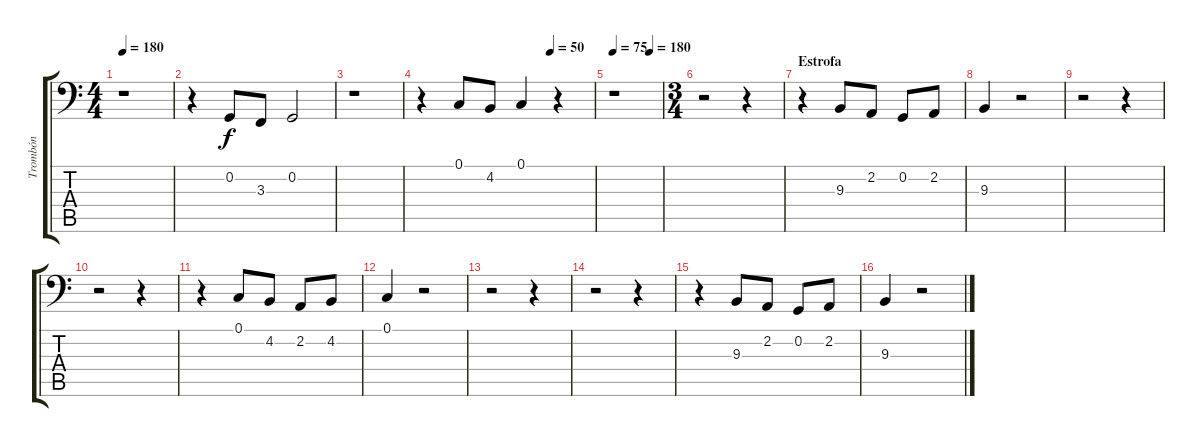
\track ("Trombón" "Trombón") {instrument trombone}
\staff {score tabs}
\tuning (C3 G2 D2 A1 E1 B0) {hide}
\ts (4 4)
\tempo 180
\clef f4
\ks c
r.1{dy f} |
r.4 0.2.8 3.3.8 0.2.2 |
r.1 |
\tempo (50 0.75)
r.4 0.1.8 4.2.8 0.1.4 r.4 |
\tempo 75
\tempo (180 0.75)
r.1 |
\ts (3 4)
r.2 r.4 |
\section ("" "Estrofa")
r.4 9.3.8 2.2.8 0.2.8 2.2.8 |
9.3.4 r.2 |
r.2 r.4 |
r.2 r.4 |
r.4 0.1.8 4.2.8 2.2.8 4.2.8 |
0.1.4 r.2 |
r.2 r.4 |
r.2 r.4 |
r.4 9.3.8 2.2.8 0.2.8 2.2.8 |
9.3.4 r.2
